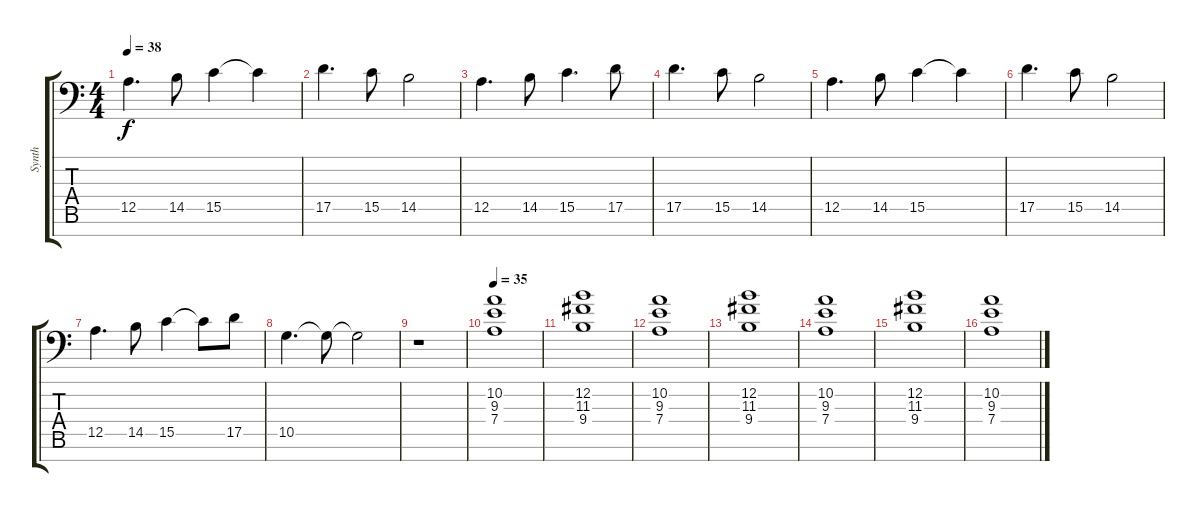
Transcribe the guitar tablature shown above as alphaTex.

\track ("Synth" "Synth") {instrument pad2warm}
\staff {score tabs}
\tuning (E4 B3 G3 D3 A2 E2 A1) {hide}
\ts (4 4)
\tempo 38
\clef f4
\ks c
12.5.4{d dy f} 14.5.8 15.5.4 15.5{t}.4 |
17.5.4{d} 15.5.8 14.5.2 |
12.5.4{d} 14.5.8 15.5.4{d} 17.5.8 |
17.5.4{d} 15.5.8 14.5.2 |
12.5.4{d} 14.5.8 15.5.4 15.5{t}.4 |
17.5.4{d} 15.5.8 14.5.2 |
12.5.4{d} 14.5.8 15.5.4 15.5{t}.8 17.5.8 |
10.5.4{d} 10.5{t}.8 10.5{t}.2 |
r.1 |
\tempo 35
(10.2 9.3 7.4).1 |
(12.2 11.3 9.4).1 |
(10.2 9.3 7.4).1 |
(12.2 11.3 9.4).1 |
(10.2 9.3 7.4).1 |
(12.2 11.3 9.4).1 |
(10.2 9.3 7.4).1
